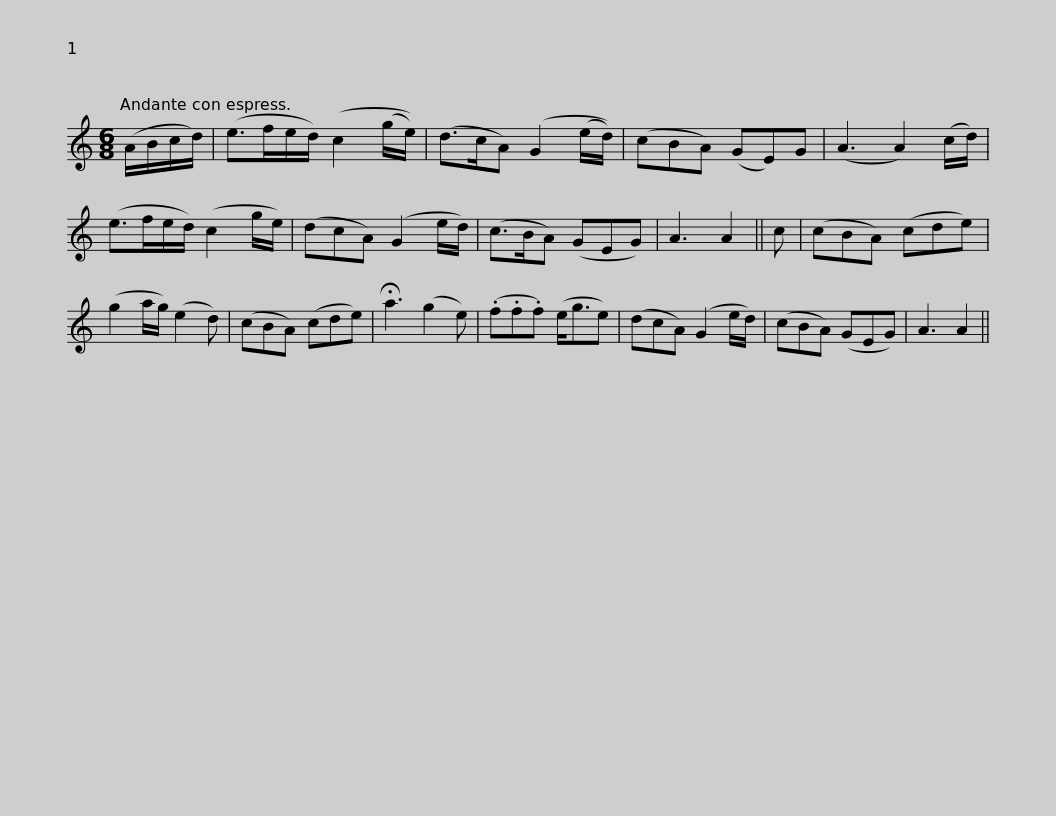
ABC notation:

X:1
L:1/8
M:6/8
I:linebreak $
K:C
V:1 treble
V:1
 (A/B/c/d/) | (e>fe/d/) (c2 (g/e/)) | (d>cA) (G2 (e/d/)) | (cBA) (GE)G | (A3 A2) (c/d/) | %5
 (e>fe/d/) (c2 g/e/) | (dcA) (G2 e/d/) |$ (c>BA) (GEG) | A3 A2 || c | %10
 (cBA) (cde) | (g2 a/g/) (e2 d) | (cBA) (cde) | !fermata!a3 (g2 e) | (.f.f.f) (e<ge) | %15
 (dcA) (G2 e/d/) |$ (cBA) (GEG) | A3 A2 || %18
